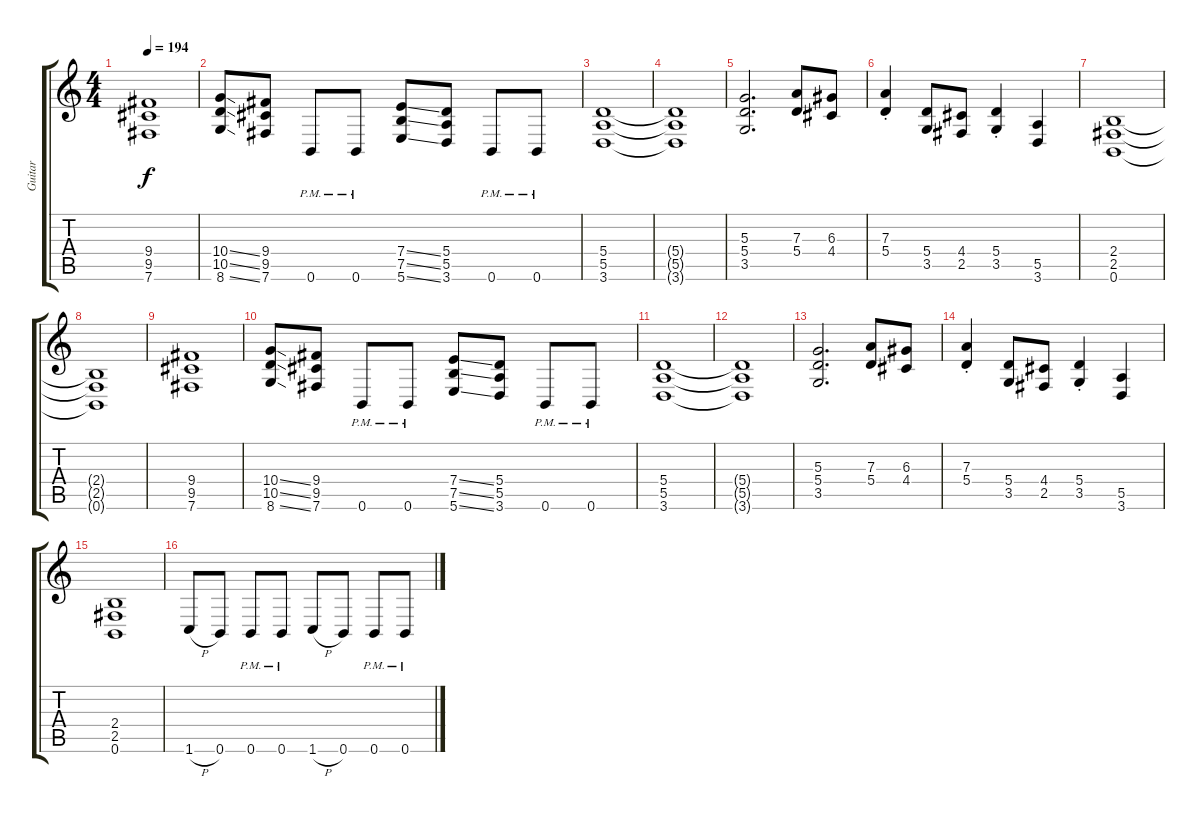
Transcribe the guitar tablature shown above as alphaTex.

\track ("Guitar" "Guitar") {instrument distortionguitar}
\staff {score tabs}
\tuning (B3 Gb3 D3 A2 E2 B1) {hide}
\ts (4 4)
\tempo 194
\clef g2
\ks c
(9.4 9.5 7.6).1{dy f} |
(10.4{ss} 10.5{ss} 8.6{ss}).8 (9.4 9.5 7.6).8 0.6{pm}.8 0.6{pm}.8 (7.4{ss} 7.5{ss} 5.6{ss}).8 (5.4 5.5 3.6).8 0.6{pm}.8 0.6{pm}.8 |
(5.4 5.5 3.6).1 |
(5.4{t} 5.5{t} 3.6{t}).1 |
(5.3 5.4 3.5).2{d} (7.3 5.4).8 (6.3 4.4).8 |
(7.3{st} 5.4{st}).4 (5.4 3.5).8 (4.4 2.5).8 (5.4{st} 3.5{st}).4 (5.5 3.6).4 |
(2.4 2.5 0.6).1 |
(2.4{t} 2.5{t} 0.6{t}).1 |
(9.4 9.5 7.6).1 |
(10.4{ss} 10.5{ss} 8.6{ss}).8 (9.4 9.5 7.6).8 0.6{pm}.8 0.6{pm}.8 (7.4{ss} 7.5{ss} 5.6{ss}).8 (5.4 5.5 3.6).8 0.6{pm}.8 0.6{pm}.8 |
(5.4 5.5 3.6).1 |
(5.4{t} 5.5{t} 3.6{t}).1 |
(5.3 5.4 3.5).2{d} (7.3 5.4).8 (6.3 4.4).8 |
(7.3{st} 5.4{st}).4 (5.4 3.5).8 (4.4 2.5).8 (5.4{st} 3.5{st}).4 (5.5 3.6).4 |
(2.4 2.5 0.6).1 |
1.6{h}.8 0.6.8 0.6{pm}.8 0.6{pm}.8 1.6{h}.8 0.6.8 0.6{pm}.8 0.6{pm}.8
